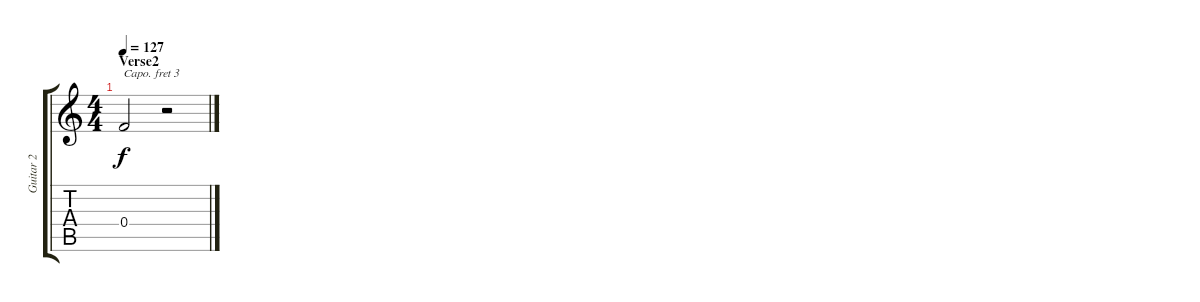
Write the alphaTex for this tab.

\track ("Guitar 2" "Guitar 2") {instrument acousticguitarsteel}
\staff {score tabs}
\capo 3
\tuning (E4 B3 G3 D3 A2 E2) {hide}
\ts (4 4)
\section ("" "Verse2")
\tempo 127
\clef g2
\ks c
0.4.2{dy f} r.2
